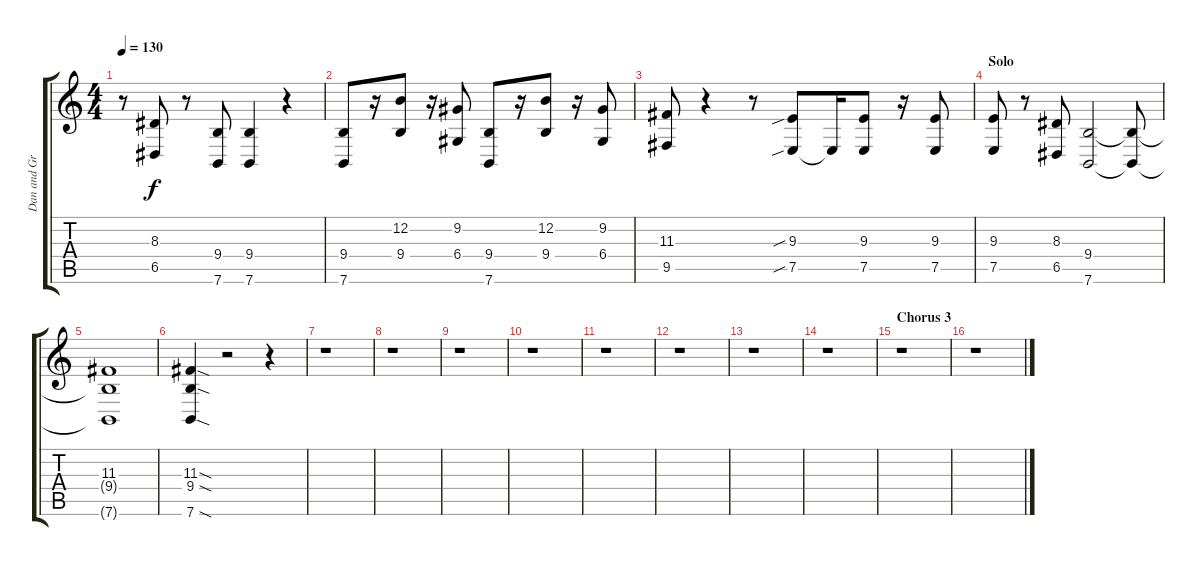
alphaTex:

\track ("Dan and Grant (Trombones)" "Dan and Gr") {instrument trombone}
\staff {score tabs}
\tuning (E4 B3 G3 D3 A2 E2) {hide}
\ts (4 4)
\tempo 130
\clef g2
\ks c
r.8{dy f} (8.3 6.5).8 r.8 (9.4 7.6).8 (9.4 7.6).4 r.4 |
(9.4 7.6).8 r.16 (12.2 9.4).8 r.16 (9.2 6.4).8 (9.4 7.6).8 r.16 (12.2 9.4).8 r.16 (9.2 6.4).8 |
(11.3 9.5).8 r.4{volume 12} r.8 (9.3{sib} 7.5{sib}).8 7.5{t}.16 (9.3 7.5).8 r.16 (9.3 7.5).8 |
\section ("" "Solo")
(9.3 7.5).8 r.8 (8.3 6.5).8 (9.4 7.6).2{volume 14} (9.4{t} 7.6{t}).8 |
(11.3 9.4{t} 7.6{t}).1 |
(11.3{sod} 9.4{sod} 7.6{sod}).4 r.2 r.4 |
r.1 |
r.1 |
r.1 |
r.1 |
r.1 |
r.1 |
r.1 |
r.1 |
\section ("" "Chorus 3")
r.1 |
r.1
